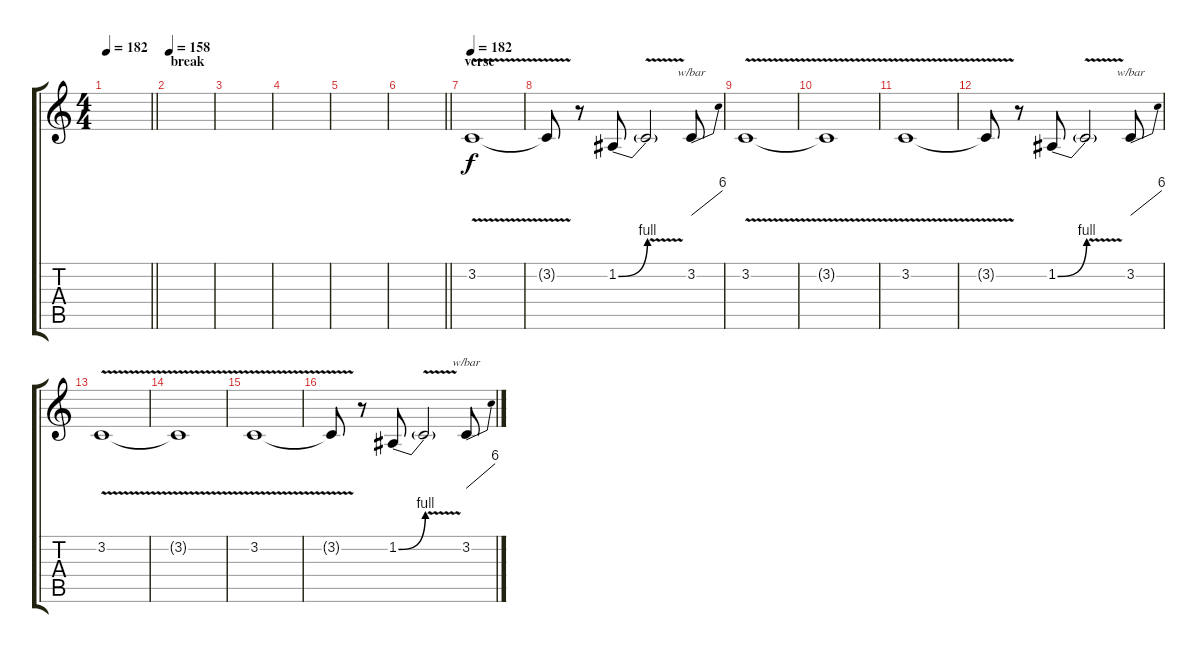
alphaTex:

\track "" {instrument electricpiano1}
\staff {score tabs}
\tuning (D4 A3 F3 C3 G2 C2) {hide}
\ts (4 4)
\tempo 182
\clef g2
\barLineRight lightlight
\ks c
|
\section ("" "break")
\tempo 158
|
|
|
|
\barLineRight lightlight
|
\section ("" "verse")
\tempo 182
3.2{v}.1 |
3.2{t}.8 r.8 1.2{be (bend 0 0 60 4)}.8 1.2{v t}.2 3.2.8{tbe (dive default 0 0 60 24)} |
3.2{v}.1 |
3.2{t}.1 |
3.2{v}.1 |
3.2{t}.8 r.8 1.2{be (bend 0 0 60 4)}.8 1.2{v t}.2 3.2.8{tbe (dive default 0 0 60 24)} |
3.2{v}.1 |
3.2{t}.1 |
3.2{v}.1 |
3.2{t}.8 r.8 1.2{be (bend 0 0 60 4)}.8 1.2{v t}.2 3.2.8{tbe (dive default 0 0 60 24)}
